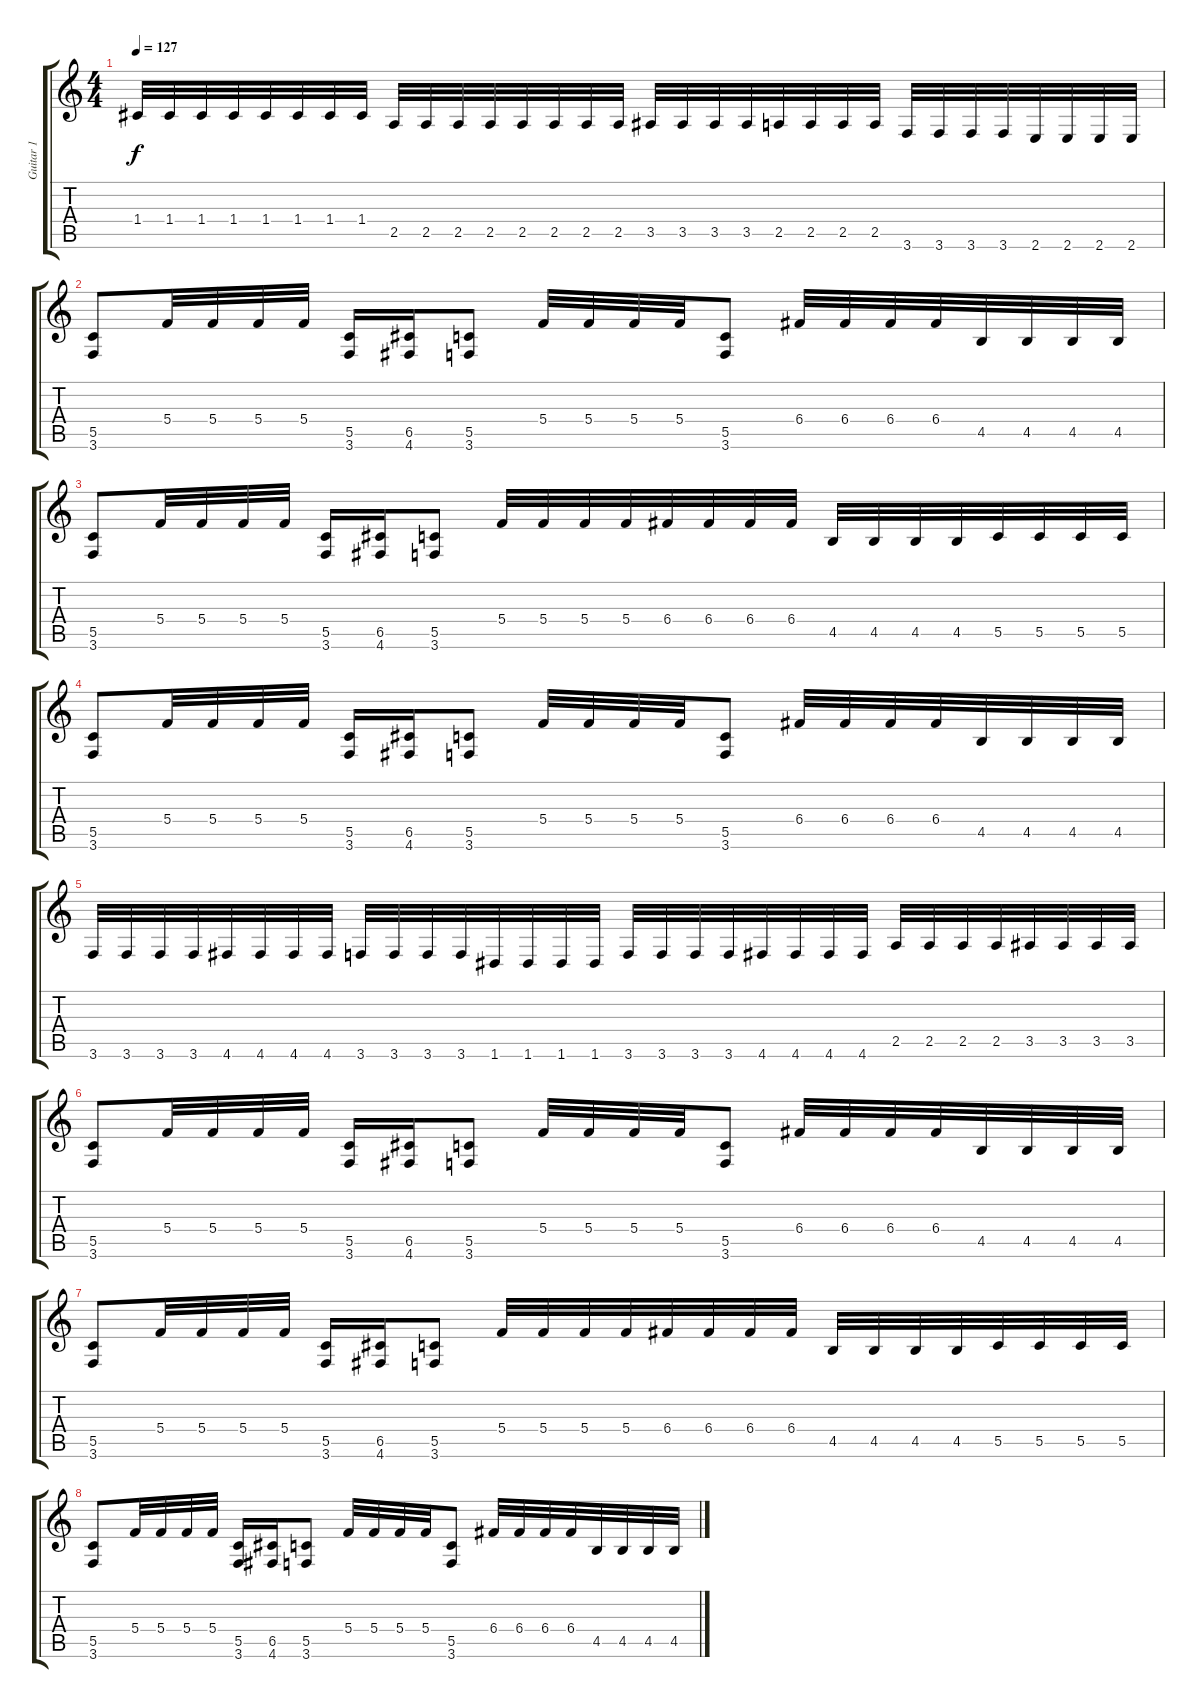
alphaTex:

\track ("Guitar 1" "Guitar 1") {instrument distortionguitar}
\staff {score tabs}
\tuning (D4 A3 F3 C3 G2 D2) {hide}
\ts (4 4)
\tempo 127
\clef g2
\ks c
1.4.32{dy f} 1.4.32 1.4.32 1.4.32 1.4.32 1.4.32 1.4.32 1.4.32 2.5.32 2.5.32 2.5.32 2.5.32 2.5.32 2.5.32 2.5.32 2.5.32 3.5.32 3.5.32 3.5.32 3.5.32 2.5.32 2.5.32 2.5.32 2.5.32 3.6.32 3.6.32 3.6.32 3.6.32 2.6.32 2.6.32 2.6.32 2.6.32 |
(5.5 3.6).8 5.4.32 5.4.32 5.4.32 5.4.32 (5.5 3.6).16 (6.5 4.6).16 (5.5 3.6).8 5.4.32 5.4.32 5.4.32 5.4.32 (5.5 3.6).8 6.4.32 6.4.32 6.4.32 6.4.32 4.5.32 4.5.32 4.5.32 4.5.32 |
(5.5 3.6).8 5.4.32 5.4.32 5.4.32 5.4.32 (5.5 3.6).16 (6.5 4.6).16 (5.5 3.6).8 5.4.32 5.4.32 5.4.32 5.4.32 6.4.32 6.4.32 6.4.32 6.4.32 4.5.32 4.5.32 4.5.32 4.5.32 5.5.32 5.5.32 5.5.32 5.5.32 |
(5.5 3.6).8 5.4.32 5.4.32 5.4.32 5.4.32 (5.5 3.6).16 (6.5 4.6).16 (5.5 3.6).8 5.4.32 5.4.32 5.4.32 5.4.32 (5.5 3.6).8 6.4.32 6.4.32 6.4.32 6.4.32 4.5.32 4.5.32 4.5.32 4.5.32 |
3.6.32 3.6.32 3.6.32 3.6.32 4.6.32 4.6.32 4.6.32 4.6.32 3.6.32 3.6.32 3.6.32 3.6.32 1.6.32 1.6.32 1.6.32 1.6.32 3.6.32 3.6.32 3.6.32 3.6.32 4.6.32 4.6.32 4.6.32 4.6.32 2.5.32 2.5.32 2.5.32 2.5.32 3.5.32 3.5.32 3.5.32 3.5.32 |
(5.5 3.6).8 5.4.32 5.4.32 5.4.32 5.4.32 (5.5 3.6).16 (6.5 4.6).16 (5.5 3.6).8 5.4.32 5.4.32 5.4.32 5.4.32 (5.5 3.6).8 6.4.32 6.4.32 6.4.32 6.4.32 4.5.32 4.5.32 4.5.32 4.5.32 |
(5.5 3.6).8 5.4.32 5.4.32 5.4.32 5.4.32 (5.5 3.6).16 (6.5 4.6).16 (5.5 3.6).8 5.4.32 5.4.32 5.4.32 5.4.32 6.4.32 6.4.32 6.4.32 6.4.32 4.5.32 4.5.32 4.5.32 4.5.32 5.5.32 5.5.32 5.5.32 5.5.32 |
(5.5 3.6).8 5.4.32 5.4.32 5.4.32 5.4.32 (5.5 3.6).16 (6.5 4.6).16 (5.5 3.6).8 5.4.32 5.4.32 5.4.32 5.4.32 (5.5 3.6).8 6.4.32 6.4.32 6.4.32 6.4.32 4.5.32 4.5.32 4.5.32 4.5.32
